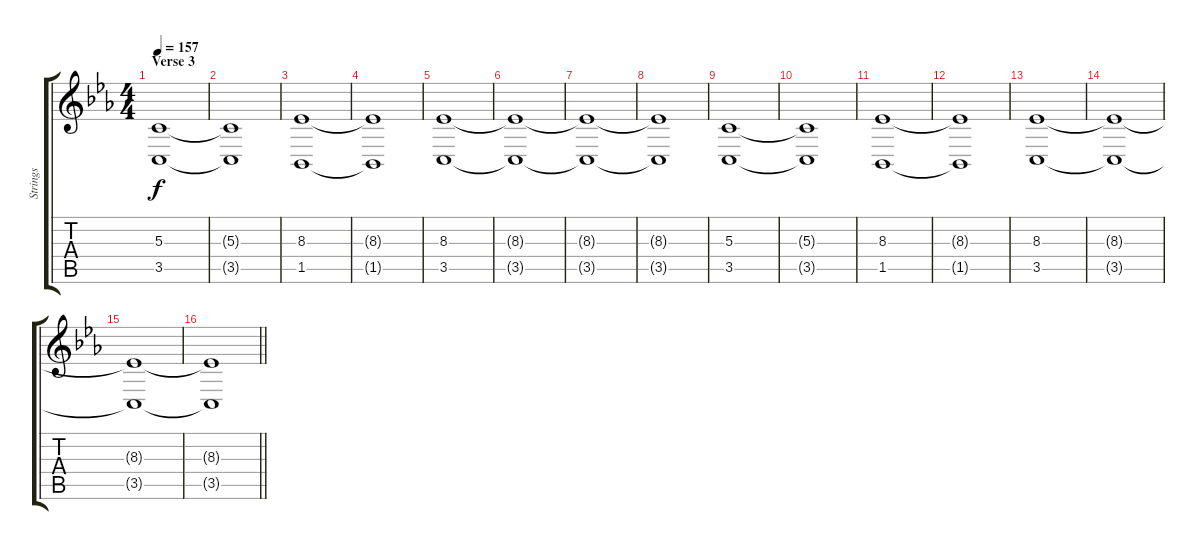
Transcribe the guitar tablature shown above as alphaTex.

\track ("Strings" "Strings") {instrument stringensemble1}
\staff {score tabs}
\tuning (E4 B3 G3 D3 A2 E2) {hide}
\ts (4 4)
\section ("" "Verse 3")
\tempo 157
\clef g2
\ks cminor
(5.3 3.5).1{dy f} |
(5.3{t} 3.5{t}).1 |
(8.3 1.5).1 |
(8.3{t} 1.5{t}).1 |
(8.3 3.5).1 |
(8.3{t} 3.5{t}).1 |
(8.3{t} 3.5{t}).1 |
(8.3{t} 3.5{t}).1 |
(5.3 3.5).1 |
(5.3{t} 3.5{t}).1 |
(8.3 1.5).1 |
(8.3{t} 1.5{t}).1 |
(8.3 3.5).1 |
(8.3{t} 3.5{t}).1 |
(8.3{t} 3.5{t}).1 |
\barLineRight lightlight
(8.3{t} 3.5{t}).1
